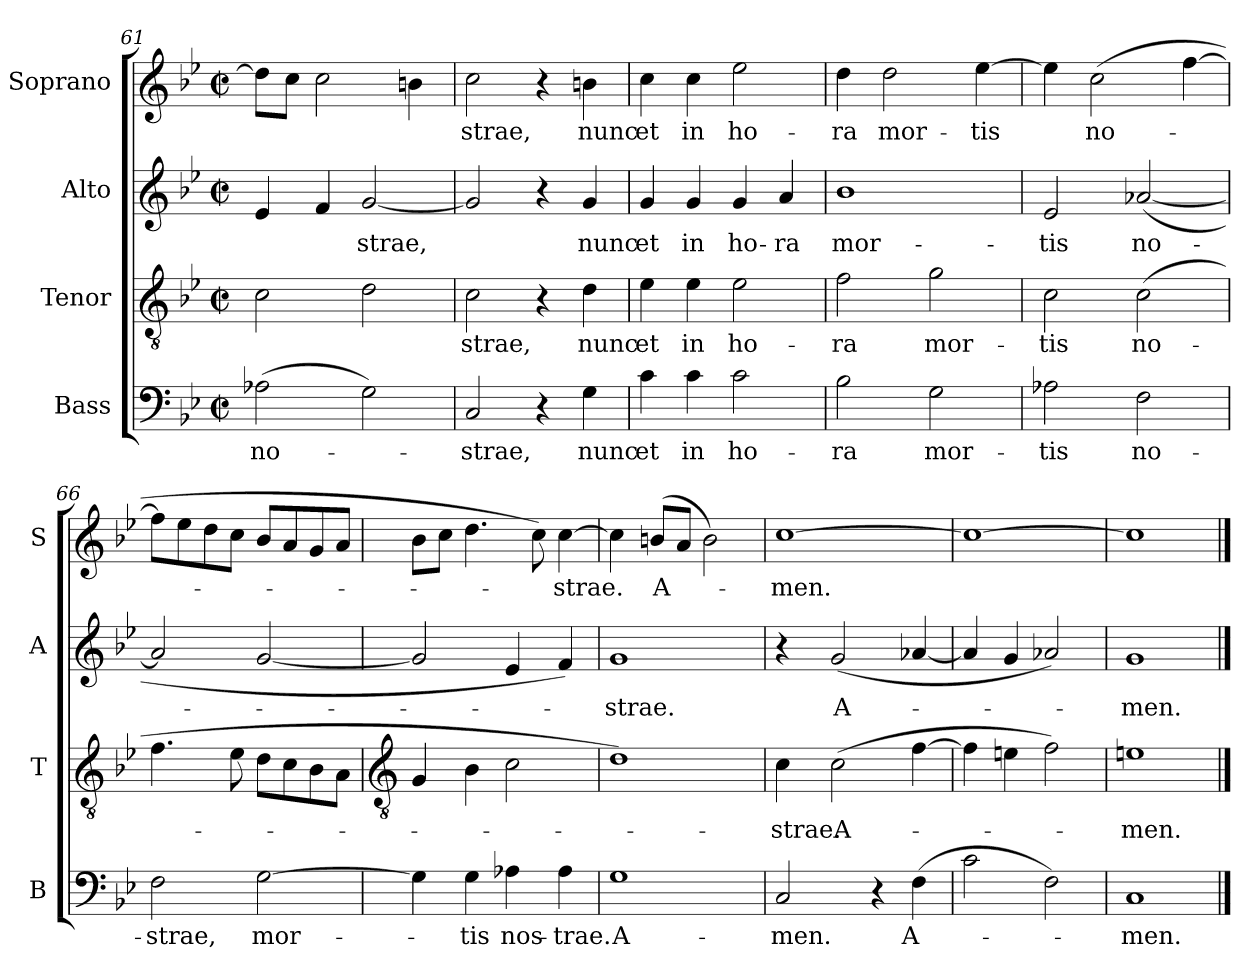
**kern	**text	**kern	**text	**kern	**text	**kern	**text
*part4	*part4	*part3	*part3	*part2	*part2	*part1	*part1
*staff4	*staff4	*staff3	*staff3	*staff2	*staff2	*staff1	*staff1
*I"Bass	*	*I"Tenor	*	*I"Alto	*	*I"Soprano	*
*I'B	*	*I'T	*	*I'A	*	*I'S	*
!!LO:LB:g=z
*clefF4	*	*clefGv2	*	*clefG2	*	*clefG2	*
*k[b-e-]	*	*k[b-e-]	*	*k[b-e-]	*	*k[b-e-]	*
*B-:	*	*B-:	*	*B-:	*	*B-:	*
*M2/2	*	*M2/2	*	*M2/2	*	*M2/2	*
*met(c|)	*	*met(c|)	*	*met(c|)	*	*met(c|)	*
=61	=61	=61	=61	=61	=61	=61	=61
!	!LO:LY:b	!	!	!	!	!	!
(>2A-X	no-	2c	.	4e-	.	8ddL]	.
.	.	.	.	.	.	8ccJ	.
.	.	.	.	4f	.	2cc	.
!	!	!	!	!	!LO:LY:b	!	!
2G)	.	2d	.	[2g	strae,	.	.
.	.	.	.	.	.	4bn	.
=62	=62	=62	=62	=62	=62	=62	=62
!	!LO:LY:b	!	!LO:LY:b	!	!	!	!LO:LY:b
2C	strae,	2c	strae,	2g]	.	2cc	strae,
4r	.	4r	.	4r	.	4r	.
!	!LO:LY:b	!	!LO:LY:b	!	!LO:LY:b	!	!LO:LY:b
4G	nunc	4d	nunc	4g	nunc	4bn	nunc
=63	=63	=63	=63	=63	=63	=63	=63
!	!LO:LY:b	!	!LO:LY:b	!	!LO:LY:b	!	!LO:LY:b
4c	et	4e-	et	4g	et	4cc	et
!	!LO:LY:b	!	!LO:LY:b	!	!LO:LY:b	!	!LO:LY:b
4c	in	4e-	in	4g	in	4cc	in
!	!LO:LY:b	!	!LO:LY:b	!	!LO:LY:b	!	!LO:LY:b
2c	ho-	2e-	ho-	4g	ho-	2ee-	ho-
!	!	!	!	!	!LO:LY:b	!	!
.	.	.	.	4a	-ra	.	.
=64	=64	=64	=64	=64	=64	=64	=64
!	!LO:LY:b	!	!LO:LY:b	!	!LO:LY:b	!	!LO:LY:b
2B-	-ra	2f	-ra	1b-	mor-	4dd	-ra
!	!	!	!	!	!	!	!LO:LY:b
.	.	.	.	.	.	2dd	mor-
!	!LO:LY:b	!	!LO:LY:b	!	!	!	!
2G	mor-	2g	mor-	.	.	.	.
!	!	!	!	!	!	!	!LO:LY:b
.	.	.	.	.	.	[4ee-	-tis
=65	=65	=65	=65	=65	=65	=65	=65
!	!LO:LY:b	!	!LO:LY:b	!	!LO:LY:b	!	!
2A-X	-tis	2c	-tis	2e-	-tis	4ee-]	.
!	!	!	!	!	!	!	!LO:LY:b
.	.	.	.	.	.	(>2cc	no-
!	!LO:LY:b	!	!LO:LY:b	!	!LO:LY:b	!	!
2F	no-	(>2c	no-	(<[2a-X	no-	.	.
.	.	.	.	.	.	[4ff	.
=66	=66	=66	=66	=66	=66	=66	=66
!	!LO:LY:b	!	!	!	!	!	!
2F	-strae,	4.f	.	2a-]	.	8ffL]	.
.	.	.	.	.	.	8ee-	.
.	.	.	.	.	.	8dd	.
.	.	8e-	.	.	.	8ccJ	.
!	!LO:LY:b	!	!	!	!	!	!
[2G	mor-	8dL	.	[2g	.	8b-L	.
.	.	8c	.	.	.	8a	.
.	.	8B-	.	.	.	8g	.
.	.	8AJ	.	.	.	8aJ	.
!!LO:LB:g=z
=67	=67	=67	=67	=67	=67	=67	=67
*	*	*clefGv2	*	*	*	*	*
4G]	.	4G	.	2g]	.	8b-L	.
.	.	.	.	.	.	8ccJ	.
!	!LO:LY:b	!	!	!	!	!	!
4G	tis	4B-	.	.	.	4.dd	.
!	!LO:LY:b	!	!	!	!	!	!
4A-X	nos-	2c	.	4e-	.	.	.
.	.	.	.	.	.	8cc)	.
!	!LO:LY:b	!	!	!	!	!	!LO:LY:b
4A-	-trae.	.	.	4f)	.	[4cc	strae.
=68	=68	=68	=68	=68	=68	=68	=68
!	!LO:LY:b	!	!	!	!LO:LY:b	!	!
1G	A-	1d)	.	1g	strae.	4cc]	.
!	!	!	!	!	!	!	!LO:LY:b
.	.	.	.	.	.	(<8bnL	A-
.	.	.	.	.	.	8aJ	.
.	.	.	.	.	.	2b)	.
=69	=69	=69	=69	=69	=69	=69	=69
!	!LO:LY:b	!	!LO:LY:b	!	!	!	!LO:LY:b
2C	-men.	4c	strae.	4r	.	[1cc	men.
!	!	!	!LO:LY:b	!	!LO:LY:b	!	!
.	.	(>2c	A-	(<2g	A-	.	.
4r	.	.	.	.	.	.	.
!	!LO:LY:b	!	!	!	!	!	!
(>4F	A-	[4f	.	[4a-X	.	.	.
=70	=70	=70	=70	=70	=70	=70	=70
2c	.	4f]	.	4a-]	.	1cc_	.
.	.	4en	.	4g	.	.	.
2F)	.	2f)	.	2a-X)	.	.	.
=71	=71	=71	=71	=71	=71	=71	=71
!	!LO:LY:b	!	!LO:LY:b	!	!LO:LY:b	!	!
1C	men.	1en	men.	1g	men.	1cc]	.
==	==	==	==	==	==	==	==
*-	*-	*-	*-	*-	*-	*-	*-
